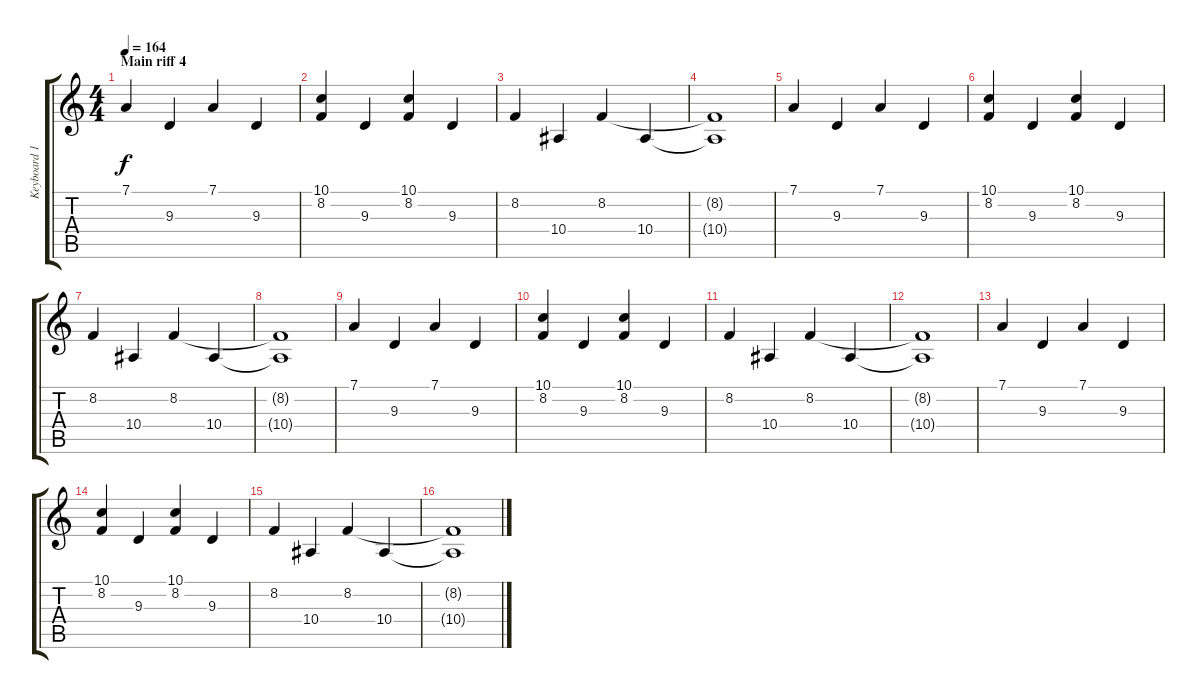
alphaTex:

\track ("Keyboard 1/Tuomas" "Keyboard 1") {instrument musicbox}
\staff {score tabs}
\tuning (D4 A3 F3 C3 G2 D2) {hide}
\ts (4 4)
\section ("" "Main riff 4")
\tempo 164
\clef g2
\ks c
7.1.4{dy f} 9.3.4 7.1.4 9.3.4 |
(10.1 8.2).4 9.3.4 (10.1 8.2).4 9.3.4 |
8.2.4 10.4.4 8.2.4 10.4.4 |
(8.2{t} 10.4{t}).1 |
7.1.4 9.3.4 7.1.4 9.3.4 |
(10.1 8.2).4 9.3.4 (10.1 8.2).4 9.3.4 |
8.2.4 10.4.4 8.2.4 10.4.4 |
(8.2{t} 10.4{t}).1 |
7.1.4 9.3.4 7.1.4 9.3.4 |
(10.1 8.2).4 9.3.4 (10.1 8.2).4 9.3.4 |
8.2.4 10.4.4 8.2.4 10.4.4 |
(8.2{t} 10.4{t}).1 |
7.1.4 9.3.4 7.1.4 9.3.4 |
(10.1 8.2).4 9.3.4 (10.1 8.2).4 9.3.4 |
8.2.4 10.4.4 8.2.4 10.4.4 |
(8.2{t} 10.4{t}).1
